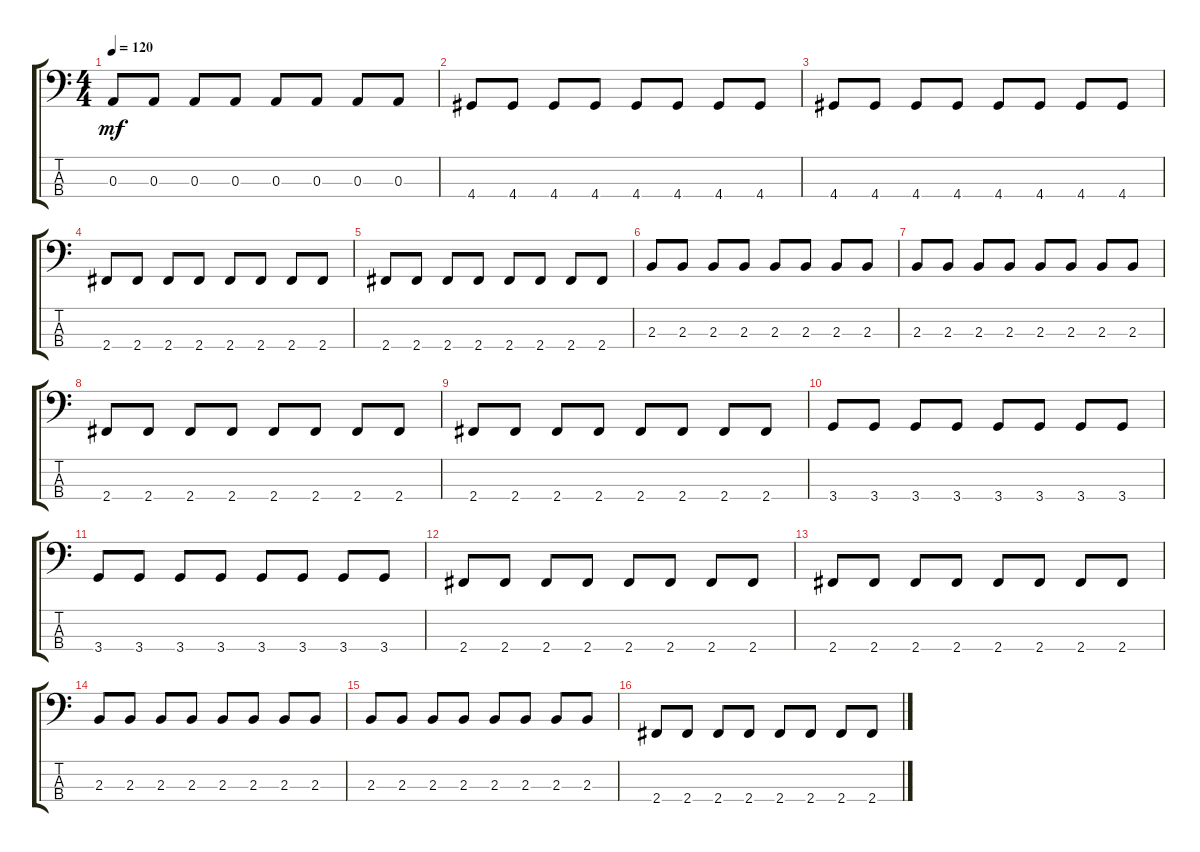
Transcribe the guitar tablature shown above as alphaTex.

\track "" {instrument electricbasspick}
\staff {score tabs}
\tuning (G2 D2 A1 E1) {hide}
\ts (4 4)
\tempo 120
\clef f4
\ks c
0.3.8{dy mf} 0.3.8 0.3.8 0.3.8 0.3.8 0.3.8 0.3.8 0.3.8 |
4.4.8 4.4.8 4.4.8 4.4.8 4.4.8 4.4.8 4.4.8 4.4.8 |
4.4.8 4.4.8 4.4.8 4.4.8 4.4.8 4.4.8 4.4.8 4.4.8 |
2.4.8 2.4.8 2.4.8 2.4.8 2.4.8 2.4.8 2.4.8 2.4.8 |
2.4.8 2.4.8 2.4.8 2.4.8 2.4.8 2.4.8 2.4.8 2.4.8 |
2.3.8 2.3.8 2.3.8 2.3.8 2.3.8 2.3.8 2.3.8 2.3.8 |
2.3.8 2.3.8 2.3.8 2.3.8 2.3.8 2.3.8 2.3.8 2.3.8 |
2.4.8 2.4.8 2.4.8 2.4.8 2.4.8 2.4.8 2.4.8 2.4.8 |
2.4.8 2.4.8 2.4.8 2.4.8 2.4.8 2.4.8 2.4.8 2.4.8 |
3.4.8 3.4.8 3.4.8 3.4.8 3.4.8 3.4.8 3.4.8 3.4.8 |
3.4.8 3.4.8 3.4.8 3.4.8 3.4.8 3.4.8 3.4.8 3.4.8 |
2.4.8 2.4.8 2.4.8 2.4.8 2.4.8 2.4.8 2.4.8 2.4.8 |
2.4.8 2.4.8 2.4.8 2.4.8 2.4.8 2.4.8 2.4.8 2.4.8 |
2.3.8 2.3.8 2.3.8 2.3.8 2.3.8 2.3.8 2.3.8 2.3.8 |
2.3.8 2.3.8 2.3.8 2.3.8 2.3.8 2.3.8 2.3.8 2.3.8 |
2.4.8 2.4.8 2.4.8 2.4.8 2.4.8 2.4.8 2.4.8 2.4.8
